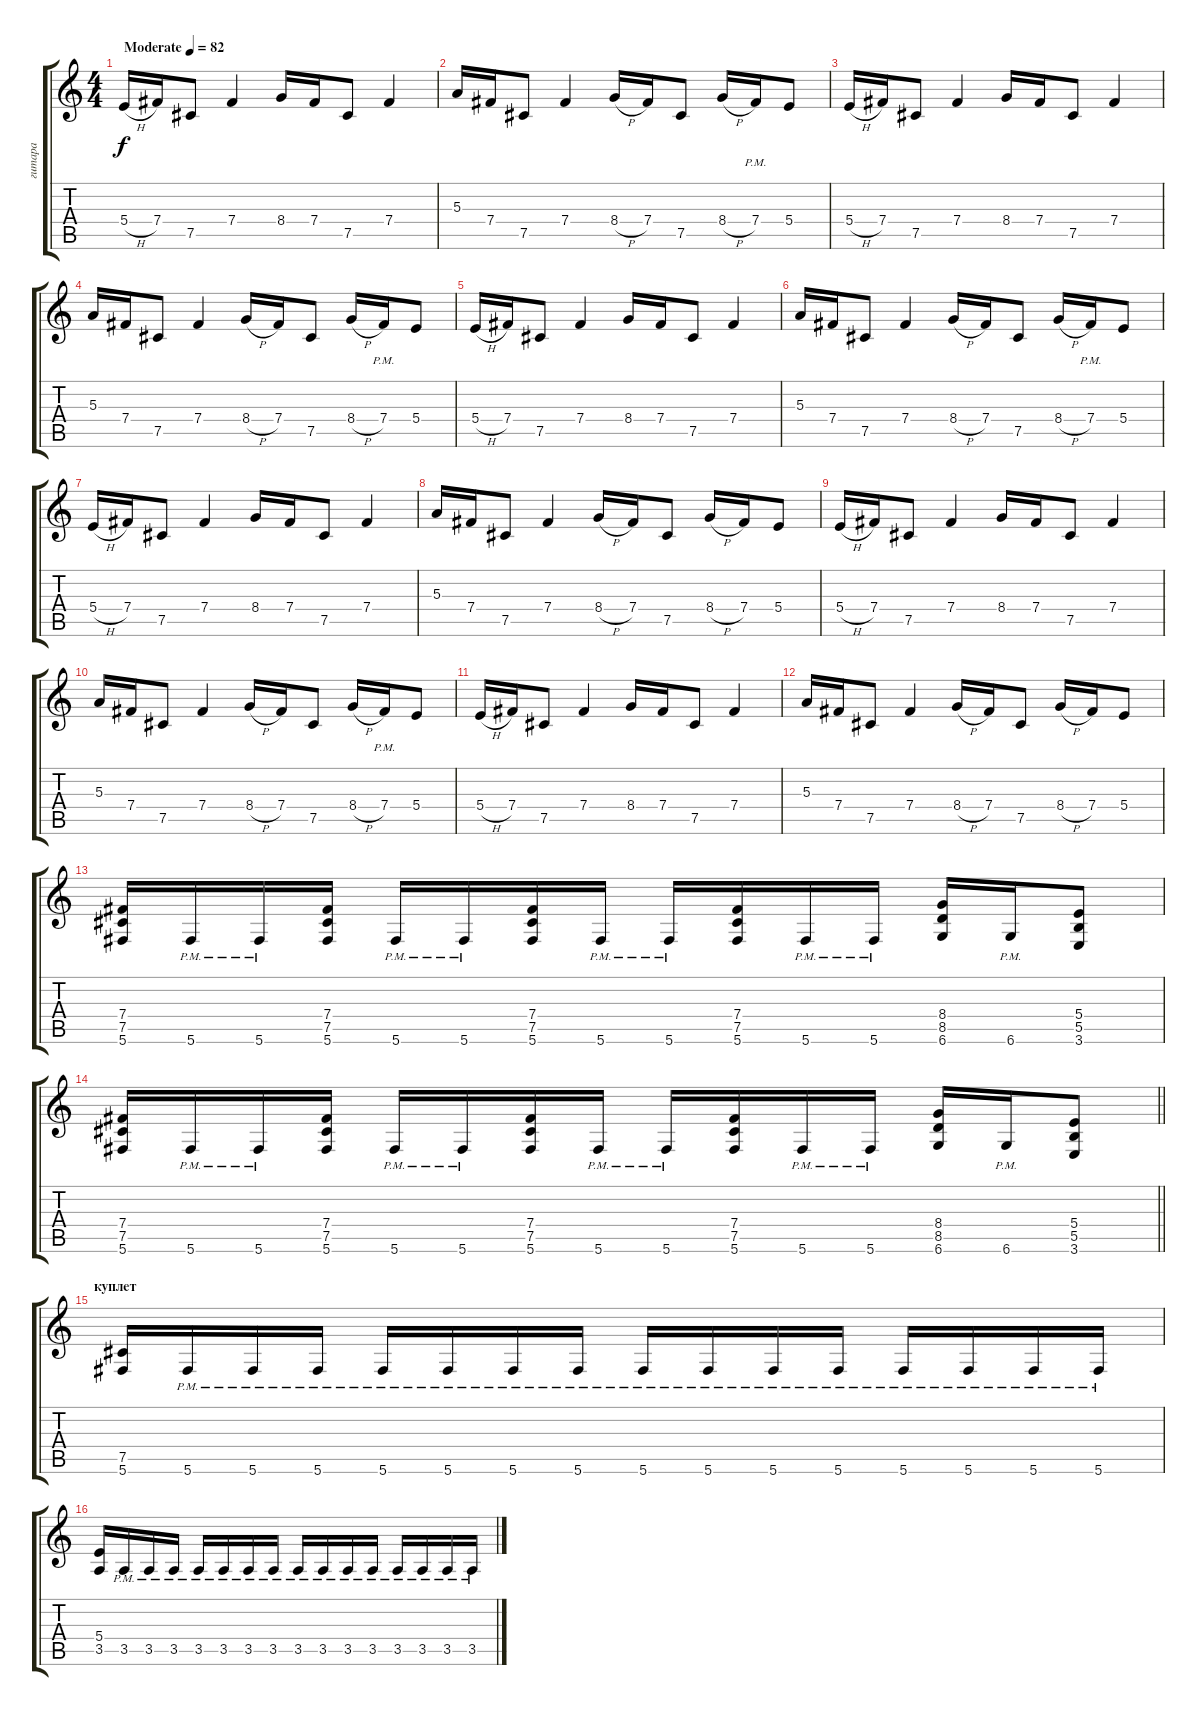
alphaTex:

\track ("гитара" "гитара") {instrument distortionguitar}
\staff {score tabs}
\tuning (Db4 Ab3 E3 B2 Gb2 Db2) {hide}
\ts (4 4)
\tempo (82 "Moderate")
\clef g2
\ks c
5.4{h}.16{dy f instrument distortionguitar} 7.4.16 7.5.8 7.4.4 8.4.16 7.4.16 7.5.8 7.4.4 |
5.3.16 7.4.16 7.5.8 7.4.4 8.4{h}.16 7.4.16 7.5.8 8.4{h}.16 7.4{pm}.16 5.4.8 |
5.4{h}.16 7.4.16 7.5.8 7.4.4 8.4.16 7.4.16 7.5.8 7.4.4 |
5.3.16 7.4.16 7.5.8 7.4.4 8.4{h}.16 7.4.16 7.5.8 8.4{h}.16 7.4{pm}.16 5.4.8 |
5.4{h}.16 7.4.16 7.5.8 7.4.4 8.4.16 7.4.16 7.5.8 7.4.4 |
5.3.16 7.4.16 7.5.8 7.4.4 8.4{h}.16 7.4.16 7.5.8 8.4{h}.16 7.4{pm}.16 5.4.8 |
5.4{h}.16 7.4.16 7.5.8 7.4.4 8.4.16 7.4.16 7.5.8 7.4.4 |
5.3.16 7.4.16 7.5.8 7.4.4 8.4{h}.16 7.4.16 7.5.8 8.4{h}.16 7.4.16 5.4.8 |
5.4{h}.16 7.4.16 7.5.8 7.4.4 8.4.16 7.4.16 7.5.8 7.4.4 |
5.3.16 7.4.16 7.5.8 7.4.4 8.4{h}.16 7.4.16 7.5.8 8.4{h}.16 7.4{pm}.16 5.4.8 |
5.4{h}.16 7.4.16 7.5.8 7.4.4 8.4.16 7.4.16 7.5.8 7.4.4 |
5.3.16 7.4.16 7.5.8 7.4.4 8.4{h}.16 7.4.16 7.5.8 8.4{h}.16 7.4.16 5.4.8 |
(7.4 7.5 5.6).16 5.6{pm}.16 5.6{pm}.16 (7.4 7.5 5.6).16 5.6{pm}.16 5.6{pm}.16 (7.4 7.5 5.6).16 5.6{pm}.16 5.6{pm}.16 (7.4 7.5 5.6).16 5.6{pm}.16 5.6{pm}.16 (8.4 8.5 6.6).16 6.6{pm}.16 (5.4 5.5 3.6).8 |
\barLineRight lightlight
(7.4 7.5 5.6).16 5.6{pm}.16 5.6{pm}.16 (7.4 7.5 5.6).16 5.6{pm}.16 5.6{pm}.16 (7.4 7.5 5.6).16 5.6{pm}.16 5.6{pm}.16 (7.4 7.5 5.6).16 5.6{pm}.16 5.6{pm}.16 (8.4 8.5 6.6).16 6.6{pm}.16 (5.4 5.5 3.6).8 |
\section ("" "куплет")
(7.5 5.6).16 5.6{pm}.16 5.6{pm}.16 5.6{pm}.16 5.6{pm}.16 5.6{pm}.16 5.6{pm}.16 5.6{pm}.16 5.6{pm}.16 5.6{pm}.16 5.6{pm}.16 5.6{pm}.16 5.6{pm}.16 5.6{pm}.16 5.6{pm}.16 5.6{pm}.16 |
(5.4 3.5).16 3.5{pm}.16 3.5{pm}.16 3.5{pm}.16 3.5{pm}.16 3.5{pm}.16 3.5{pm}.16 3.5{pm}.16 3.5{pm}.16 3.5{pm}.16 3.5{pm}.16 3.5{pm}.16 3.5{pm}.16 3.5{pm}.16 3.5{pm}.16 3.5{pm}.16
